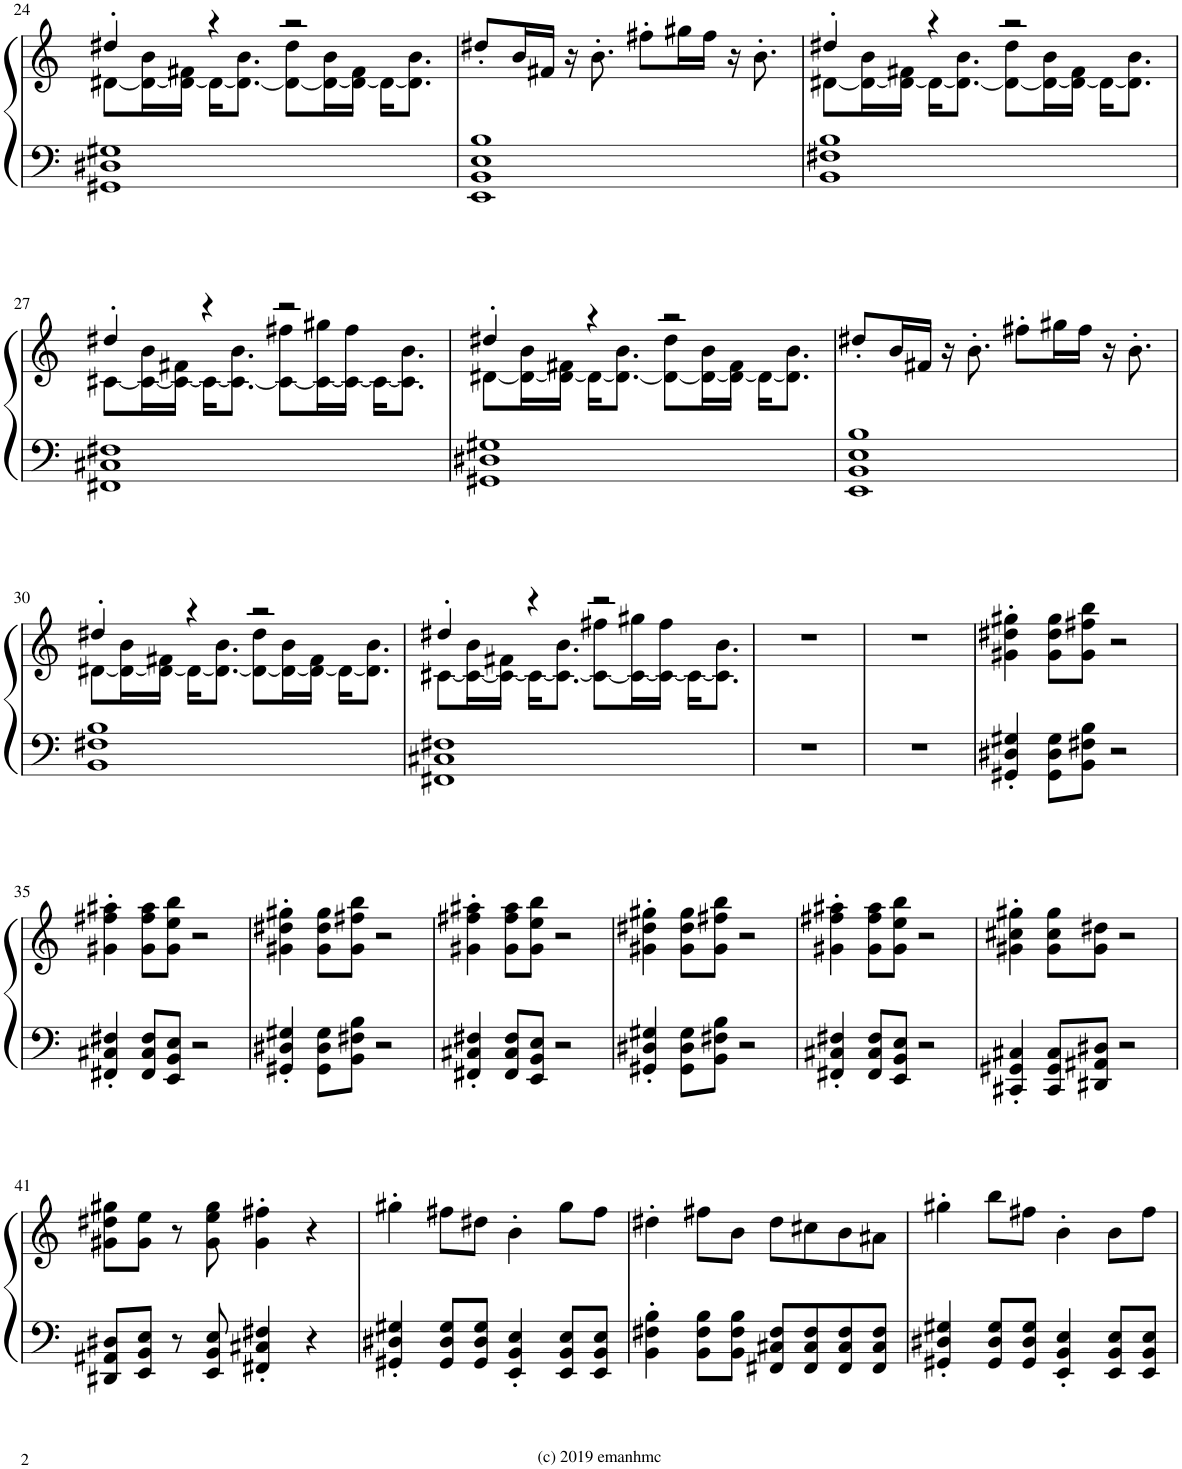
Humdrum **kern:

**kern	**kern
*part1	*part1
*staff2	*staff1
*I"Piano	*
*I'Pno.	*
!!LO:PB:g=z
*clefF4	*clefG2
*k[]	*k[]
*M4/4	*M4/4
=24	=24
*	*^
1GG#X 1D#X 1G#X	4dd#X'/	[8d#X\L
.	.	16d#\_ 16b\L
.	.	16d#\_ 16f#X\JJ
.	4r	16d#\KL_
.	.	8.d#\_ 8.b\J
.	2r	8d#\_ 8dd#\L
.	.	16d#\_ 16b\L
.	.	16d#\_ 16f#\JJ
.	.	16d#\KL_
.	.	8.d#\] 8.b\J
*	*v	*v
=25	=25
1EE 1BB 1E 1B	8dd#X'/L
.	16b/L
.	16f#X/JJ
.	16r
.	8.b'\
.	8ff#X'\L
.	16gg#X\L
.	16ff#\JJ
.	16r
.	8.b'\
=26	=26
*	*^
1BB 1F#X 1B	4dd#X'/	[8d#X\L
.	.	16d#\_ 16b\L
.	.	16d#\_ 16f#X\JJ
.	4r	16d#\KL_
.	.	8.d#\_ 8.b\J
.	2r	8d#\_ 8dd#\L
.	.	16d#\_ 16b\L
.	.	16d#\_ 16f#\JJ
.	.	16d#\KL_
.	.	8.d#\] 8.b\J
!!LO:LB:g=z	!!
=27	=27	=27
1FF#X 1C#X 1F#X	4dd#X'/	[8c#X\L
.	.	16c#\_ 16b\L
.	.	16c#\_ 16f#X\JJ
.	4r	16c#\KL_
.	.	8.c#\_ 8.b\J
.	2r	8c#\_ 8ff#X\L
.	.	16c#\_ 16gg#X\L
.	.	16c#\_ 16ff#\JJ
.	.	16c#\KL_
.	.	8.c#\] 8.b\J
=28	=28	=28
1GG#X 1D#X 1G#X	4dd#X'/	[8d#X\L
.	.	16d#\_ 16b\L
.	.	16d#\_ 16f#X\JJ
.	4r	16d#\KL_
.	.	8.d#\_ 8.b\J
.	2r	8d#\_ 8dd#\L
.	.	16d#\_ 16b\L
.	.	16d#\_ 16f#\JJ
.	.	16d#\KL_
.	.	8.d#\] 8.b\J
*	*v	*v
=29	=29
1EE 1BB 1E 1B	8dd#X'/L
.	16b/L
.	16f#X/JJ
.	16r
.	8.b'\
.	8ff#X'\L
.	16gg#X\L
.	16ff#\JJ
.	16r
.	8.b'\
!!LO:LB:g=z
=30	=30
*	*^
1BB 1F#X 1B	4dd#X'/	[8d#X\L
.	.	16d#\_ 16b\L
.	.	16d#\_ 16f#X\JJ
.	4r	16d#\KL_
.	.	8.d#\_ 8.b\J
.	2r	8d#\_ 8dd#\L
.	.	16d#\_ 16b\L
.	.	16d#\_ 16f#\JJ
.	.	16d#\KL_
.	.	8.d#\] 8.b\J
=31	=31	=31
1FF#X 1C#X 1F#X	4dd#X'/	[8c#X\L
.	.	16c#\_ 16b\L
.	.	16c#\_ 16f#X\JJ
.	4r	16c#\KL_
.	.	8.c#\_ 8.b\J
.	2r	8c#\_ 8ff#X\L
.	.	16c#\_ 16gg#X\L
.	.	16c#\_ 16ff#\JJ
.	.	16c#\KL_
.	.	8.c#\] 8.b\J
*	*v	*v
=32	=32
1r	1r
=33	=33
1r	1r
=34	=34
4GG#X/' 4D#X/' 4G#X/'	4g#X\' 4dd#X\' 4gg#X\'
8GG#\ 8D#\ 8G#\L	8g#\ 8dd#\ 8gg#\L
8BB\ 8F#X\ 8B\J	8g#\ 8ff#X\ 8bb\J
2r	2r
!!LO:LB:g=z
=35	=35
4FF#X/' 4C#X/' 4F#X/'	4g#X\' 4ff#X\' 4aa#X\'
8FF#/ 8C#/ 8F#/L	8g#\ 8ff#\ 8aa#\L
8EE/ 8BB/ 8E/J	8g#\ 8ee\ 8bb\J
2r	2r
=36	=36
4GG#X/' 4D#X/' 4G#X/'	4g#X\' 4dd#X\' 4gg#X\'
8GG#\ 8D#\ 8G#\L	8g#\ 8dd#\ 8gg#\L
8BB\ 8F#X\ 8B\J	8g#\ 8ff#X\ 8bb\J
2r	2r
=37	=37
4FF#X/' 4C#X/' 4F#X/'	4g#X\' 4ff#X\' 4aa#X\'
8FF#/ 8C#/ 8F#/L	8g#\ 8ff#\ 8aa#\L
8EE/ 8BB/ 8E/J	8g#\ 8ee\ 8bb\J
2r	2r
=38	=38
4GG#X/' 4D#X/' 4G#X/'	4g#X\' 4dd#X\' 4gg#X\'
8GG#\ 8D#\ 8G#\L	8g#\ 8dd#\ 8gg#\L
8BB\ 8F#X\ 8B\J	8g#\ 8ff#X\ 8bb\J
2r	2r
=39	=39
4FF#X/' 4C#X/' 4F#X/'	4g#X\' 4ff#X\' 4aa#X\'
8FF#/ 8C#/ 8F#/L	8g#\ 8ff#\ 8aa#\L
8EE/ 8BB/ 8E/J	8g#\ 8ee\ 8bb\J
2r	2r
=40	=40
4CC#X/' 4GG#X/' 4C#X/'	4g#X\' 4cc#X\' 4gg#X\'
8CC#/ 8GG#/ 8C#/L	8g#\ 8cc#\ 8gg#\L
8DD#X/ 8AA#X/ 8D#X/J	8g#\ 8dd#X\J
2r	2r
!!LO:LB:g=z
=41	=41
8DD#X/ 8AA#X/ 8D#X/L	8g#X\ 8dd#X\ 8gg#X\L
8EE/ 8BB/ 8E/J	8g#\ 8ee\J
8r	8r
8EE/ 8BB/ 8E/	8g#\ 8ee\ 8gg#\
4FF#X/' 4C#X/' 4F#X/'	4g#\' 4ff#X\'
4r	4r
=42	=42
4GG#X/' 4D#X/' 4G#X/'	4gg#X'\
8GG#/ 8D#/ 8G#/L	8ff#X\L
8GG#/ 8D#/ 8G#/J	8dd#X\J
4EE/' 4BB/' 4E/'	4b'\
8EE/ 8BB/ 8E/L	8gg#\L
8EE/ 8BB/ 8E/J	8ff#\J
=43	=43
4BB\' 4F#X\' 4B\'	4dd#X'\
8BB\ 8F#\ 8B\L	8ff#X\L
8BB\ 8F#\ 8B\J	8b\J
8FF#X/ 8C#X/ 8F#/L	8dd#\L
8FF#/ 8C#/ 8F#/	8cc#X\
8FF#/ 8C#/ 8F#/	8b\
8FF#/ 8C#/ 8F#/J	8a#X\J
=44	=44
4GG#X/' 4D#X/' 4G#X/'	4gg#X'\
8GG#/ 8D#/ 8G#/L	8bb\L
8GG#/ 8D#/ 8G#/J	8ff#X\J
4EE/' 4BB/' 4E/'	4b'\
8EE/ 8BB/ 8E/L	8b\L
8EE/ 8BB/ 8E/J	8ff#\J
=	=
*-	*-
